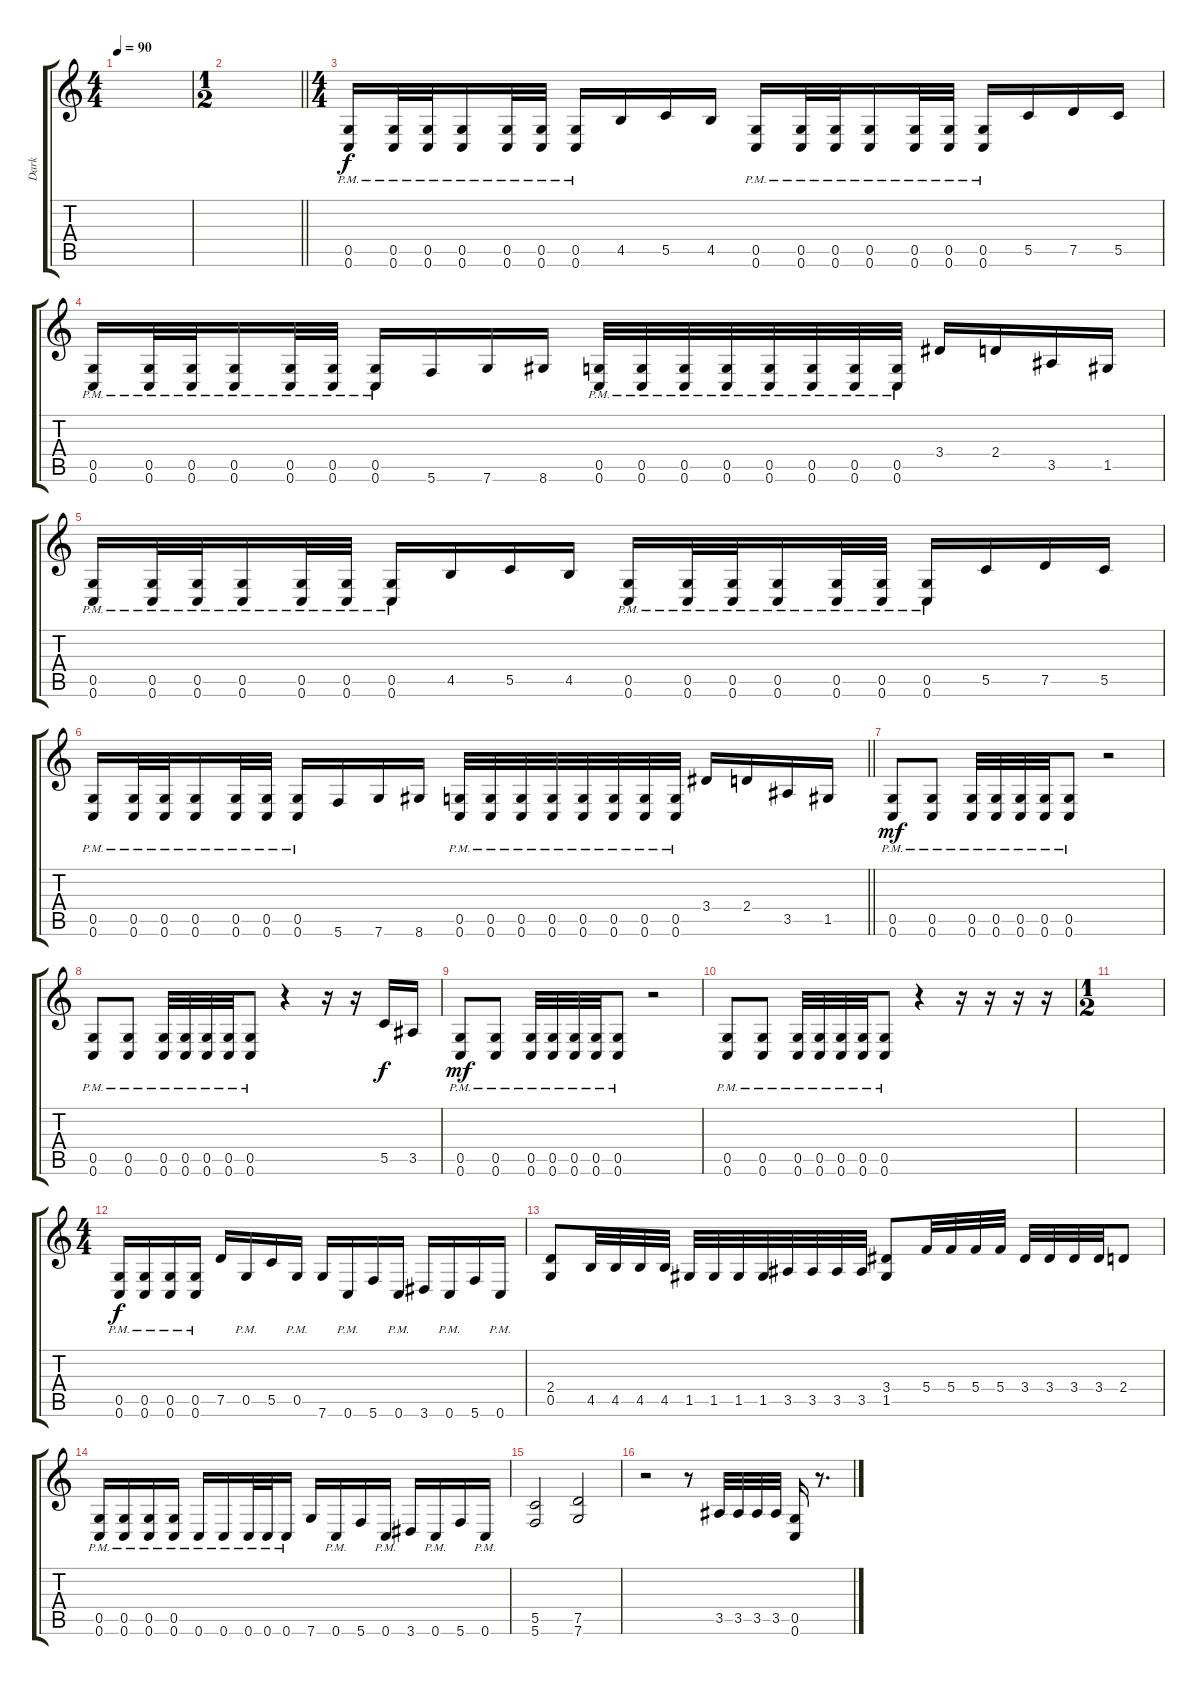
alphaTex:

\track ("Dark" "Dark") {instrument overdrivenguitar}
\staff {score tabs}
\tuning (D4 A3 F3 C3 G2 C2) {hide}
\ts (4 4)
\tempo 90
\clef g2
\ks c
|
\ts (1 2)
\barLineRight lightlight
|
\ts (4 4)
(0.5{pm} 0.6{pm}).16 (0.5{pm} 0.6{pm}).32 (0.5{pm} 0.6{pm}).32 (0.5{pm} 0.6{pm}).16 (0.5{pm} 0.6{pm}).32 (0.5{pm} 0.6{pm}).32 (0.5{pm} 0.6{pm}).16 4.5.16 5.5.16 4.5.16 (0.5{pm} 0.6{pm}).16 (0.5{pm} 0.6{pm}).32 (0.5{pm} 0.6{pm}).32 (0.5{pm} 0.6{pm}).16 (0.5{pm} 0.6{pm}).32 (0.5{pm} 0.6{pm}).32 (0.5{pm} 0.6{pm}).16 5.5.16 7.5.16 5.5.16 |
(0.5{pm} 0.6{pm}).16 (0.5{pm} 0.6{pm}).32 (0.5{pm} 0.6{pm}).32 (0.5{pm} 0.6{pm}).16 (0.5{pm} 0.6{pm}).32 (0.5{pm} 0.6{pm}).32 (0.5{pm} 0.6{pm}).16 5.6.16 7.6.16 8.6.16 (0.5{pm} 0.6{pm}).32 (0.5{pm} 0.6{pm}).32 (0.5{pm} 0.6{pm}).32 (0.5{pm} 0.6{pm}).32 (0.5{pm} 0.6{pm}).32 (0.5{pm} 0.6{pm}).32 (0.5{pm} 0.6{pm}).32 (0.5{pm} 0.6{pm}).32 3.4.16 2.4.16 3.5.16 1.5.16 |
(0.5{pm} 0.6{pm}).16 (0.5{pm} 0.6{pm}).32 (0.5{pm} 0.6{pm}).32 (0.5{pm} 0.6{pm}).16 (0.5{pm} 0.6{pm}).32 (0.5{pm} 0.6{pm}).32 (0.5{pm} 0.6{pm}).16 4.5.16 5.5.16 4.5.16 (0.5{pm} 0.6{pm}).16 (0.5{pm} 0.6{pm}).32 (0.5{pm} 0.6{pm}).32 (0.5{pm} 0.6{pm}).16 (0.5{pm} 0.6{pm}).32 (0.5{pm} 0.6{pm}).32 (0.5{pm} 0.6{pm}).16 5.5.16 7.5.16 5.5.16 |
\barLineRight lightlight
(0.5{pm} 0.6{pm}).16 (0.5{pm} 0.6{pm}).32 (0.5{pm} 0.6{pm}).32 (0.5{pm} 0.6{pm}).16 (0.5{pm} 0.6{pm}).32 (0.5{pm} 0.6{pm}).32 (0.5{pm} 0.6{pm}).16 5.6.16 7.6.16 8.6.16 (0.5{pm} 0.6{pm}).32 (0.5{pm} 0.6{pm}).32 (0.5{pm} 0.6{pm}).32 (0.5{pm} 0.6{pm}).32 (0.5{pm} 0.6{pm}).32 (0.5{pm} 0.6{pm}).32 (0.5{pm} 0.6{pm}).32 (0.5{pm} 0.6{pm}).32 3.4.16 2.4.16 3.5.16 1.5.16 |
(0.5{pm} 0.6{pm}).8{dy mf} (0.5{pm} 0.6{pm}).8 (0.5{pm} 0.6{pm}).32 (0.5{pm} 0.6{pm}).32 (0.5{pm} 0.6{pm}).32 (0.5{pm} 0.6{pm}).32 (0.5{pm} 0.6{pm}).8 r.2 |
(0.5{pm} 0.6{pm}).8 (0.5{pm} 0.6{pm}).8 (0.5{pm} 0.6{pm}).32 (0.5{pm} 0.6{pm}).32 (0.5{pm} 0.6{pm}).32 (0.5{pm} 0.6{pm}).32 (0.5{pm} 0.6{pm}).8 r.4 r.16 r.16 5.5.16{dy f} 3.5.16 |
(0.5{pm} 0.6{pm}).8{dy mf} (0.5{pm} 0.6{pm}).8 (0.5{pm} 0.6{pm}).32 (0.5{pm} 0.6{pm}).32 (0.5{pm} 0.6{pm}).32 (0.5{pm} 0.6{pm}).32 (0.5{pm} 0.6{pm}).8 r.2 |
(0.5{pm} 0.6{pm}).8 (0.5{pm} 0.6{pm}).8 (0.5{pm} 0.6{pm}).32 (0.5{pm} 0.6{pm}).32 (0.5{pm} 0.6{pm}).32 (0.5{pm} 0.6{pm}).32 (0.5{pm} 0.6{pm}).8 r.4 r.16 r.16 r.16 r.16 |
\ts (1 2)
|
\ts (4 4)
(0.5{pm} 0.6{pm}).16{dy f} (0.5{pm} 0.6{pm}).16 (0.5{pm} 0.6{pm}).16 (0.5{pm} 0.6{pm}).16 7.5.16 0.5{pm}.16 5.5.16 0.5{pm}.16 7.6.16 0.6{pm}.16 5.6.16 0.6{pm}.16 3.6.16 0.6{pm}.16 5.6.16 0.6{pm}.16 |
(2.4 0.5).8 4.5.32 4.5.32 4.5.32 4.5.32 1.5.32 1.5.32 1.5.32 1.5.32 3.5.32 3.5.32 3.5.32 3.5.32 (3.4 1.5).8 5.4.32 5.4.32 5.4.32 5.4.32 3.4.32 3.4.32 3.4.32 3.4.32 2.4.8 |
(0.5{pm} 0.6{pm}).16 (0.5{pm} 0.6{pm}).16 (0.5{pm} 0.6{pm}).16 (0.5{pm} 0.6{pm}).16 0.6{pm}.16 0.6{pm}.16 0.6{pm}.32 0.6{pm}.32 0.6{pm}.16 7.6.16 0.6{pm}.16 5.6.16 0.6{pm}.16 3.6.16 0.6{pm}.16 5.6.16 0.6{pm}.16 |
(5.5 5.6).2 (7.5 7.6).2 |
r.2 r.8 3.5.32 3.5.32 3.5.32 3.5.32 (0.5 0.6).16 r.8{d}
